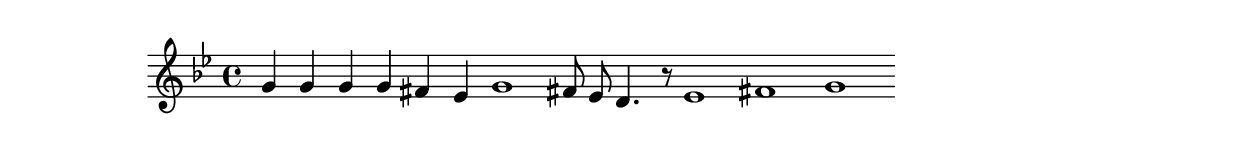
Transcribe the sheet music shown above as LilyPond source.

%% DO NOT EDIT this file manually; it is automatically
%% generated from LSR http://lsr.dsi.unimi.it
%% Make any changes in LSR itself, or in Documentation/snippets/new/ ,
%% and then run scripts/auxiliar/makelsr.py
%%
%% This file is in the public domain.
\version "2.15.25"

\header {
  lsrtags = "world-music"

%% Translation of GIT committish: 6977ddc9a3b63ea810eaecb864269c7d847ccf98
  texidoces = "
Para las improvisaciones o @emph{taqasim} que son libres durante unos
momentos, se puede omitir la indicación de compás y se puede usar
@code{\\cadenzaOn}.  Podría ser necesario ajustar el estilo de
alteraciones accidentales, porque la ausencia de líneas divisorias
hará que la alteración aparezca una sola vez.  He aquí un ejemplo de
cómo podría ser el comienzo de una improvisación @emph{hijaz}:

"
doctitlees = "Improvisación de música árabe"


%% Translation of GIT committish: 0a868be38a775ecb1ef935b079000cebbc64de40
  texidocde = "
Bei Improvisation oder @emph{taqasim}, die zeitlich frei gespielt
werden, kann die Taktart ausgelassen werden und @code{\\cadenzaOn}
kann eingesetzt werden.  Es kann nötig sein, den Versetzungszeichenstil
anzupassen, weil sonst die Versetzungszeichen nur einmal ausgegeben
werden, da keine Taktlinien gesetzt sind.  Hier ein Beispiel, wie
der Beginn einer @emph{hijaz}-Improvisation aussehen könnte:

"

  doctitlede = "Arabische Improvisation"

%% Translation of GIT committish: 3b125956b08d27ef39cd48bfa3a2f1e1bb2ae8b4
  texidocfr = "
Lorsque les improvisations ou @emph{taqasim} sont temporairement libres,
la métrique peut ne pas apparaître, auquel cas on utilisera un
@code{\\cadenzaOn}.  Les altérations accidentelles devront alors être
répétées en raison de l'absence de barre de mesure.  Voici comment
pourrait débuter une improvisation de @emph{hijaz}.

"
  doctitlefr = "Improvisation en musique arabe"


  texidoc = "
For improvisations or taqasim which are temporarily free, the time
signature can be omitted and @code{\\cadenzaOn} can be used.  Adjusting
the accidental style might be required, since the absence of bar lines
will cause the accidental to be marked only once.  Here is an example
of what could be the start of a hijaz improvisation:

"
  doctitle = "Arabic improvisation"
} % begin verbatim

\include "arabic.ly"

\relative sol' {
  \key re \kurd
  \accidentalStyle "forget"
  \cadenzaOn
  sol4 sol sol sol fad mib sol1 fad8 mib re4. r8 mib1 fad sol
}
